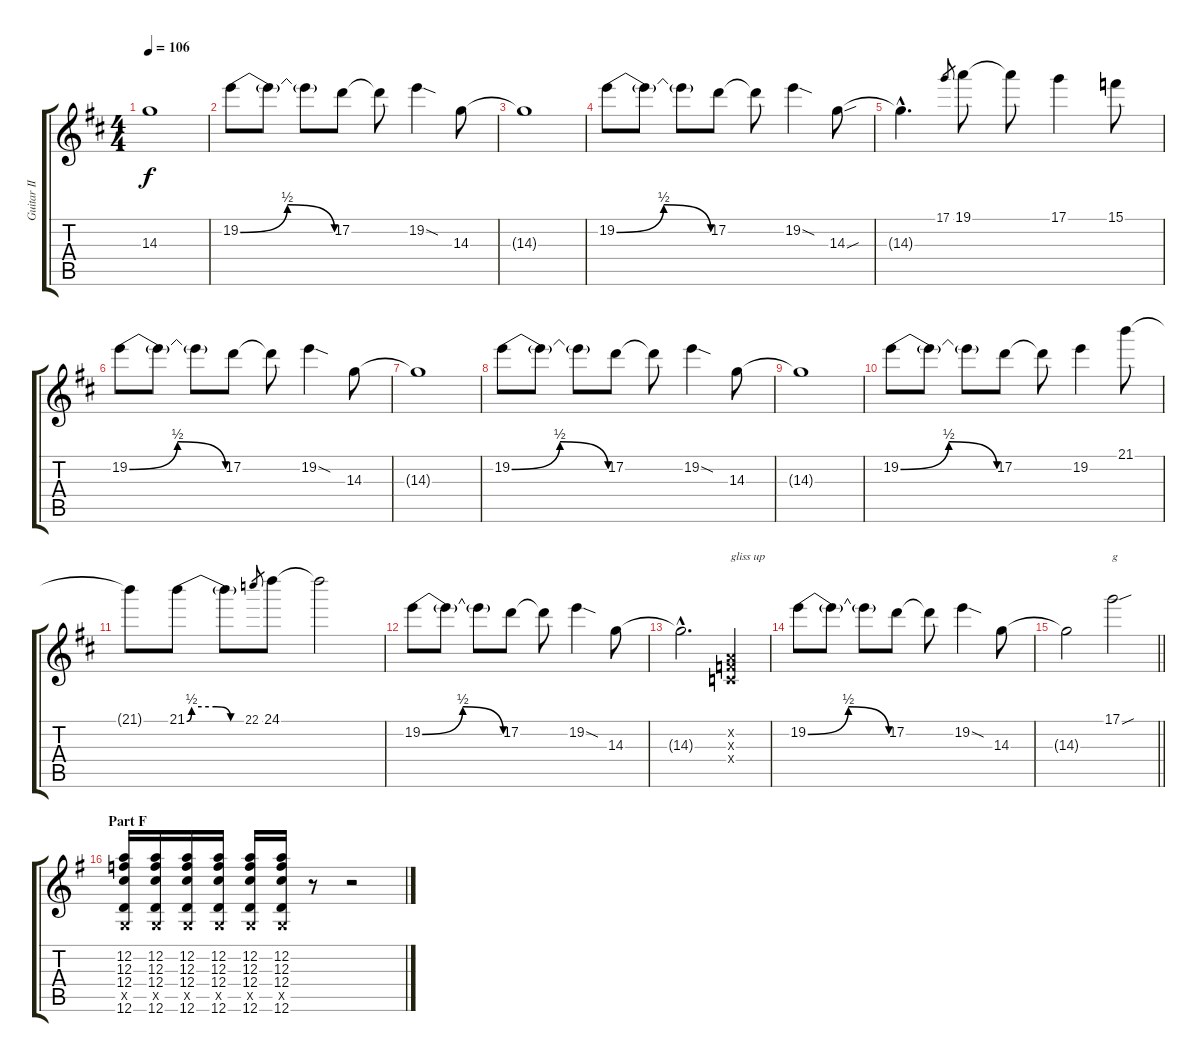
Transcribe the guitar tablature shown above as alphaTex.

\track ("Guitar II (Sugizo)" "Guitar II ") {instrument distortionguitar}
\staff {score tabs}
\tuning (D4 A3 F3 C3 G2 D2) {hide}
\ts (4 4)
\tempo 106
\clef g2
\ks d
14.3{t}.1{dy f} |
19.2{be (bendrelease 0 0 20 2 40 2 60 0)}.8 19.2{t}.8 19.2{t}.8 17.2.8 17.2{t}.8 19.2{sod}.4 14.3.8 |
14.3{t}.1 |
19.2{be (bendrelease 0 0 20 2 40 2 60 0)}.8 19.2{t}.8 19.2{t}.8 17.2.8 17.2{t}.8 19.2{sod}.4 14.3{sou}.8 |
14.3{hac t}.4{d} 17.1.8{gr} 19.1.8 19.1{t}.8 17.1.4 15.1.8 |
19.2{be (bendrelease 0 0 20 2 40 2 60 0)}.8 19.2{t}.8 19.2{t}.8 17.2.8 17.2{t}.8 19.2{sod}.4 14.3.8 |
14.3{t}.1 |
19.2{be (bendrelease 0 0 20 2 40 2 60 0)}.8 19.2{t}.8 19.2{t}.8 17.2.8 17.2{t}.8 19.2{sod}.4 14.3.8 |
14.3{t}.1 |
19.2{be (bendrelease 0 0 20 2 40 2 60 0)}.8 19.2{t}.8 19.2{t}.8 17.2.8 17.2{t}.8 19.2.4 21.1.8 |
21.1{t}.8 21.1{be (custom 0 0 5 2 30 2 45 0 60 0)}.8 21.1{t}.8 22.1.8{gr} 24.1.8 24.1{t}.2 |
19.2{be (bendrelease 0 0 20 2 40 2 60 0)}.8 19.2{t}.8 19.2{t}.8 17.2.8 17.2{t}.8 19.2{sod}.4 14.3.8 |
14.3{hac t}.2{d} (0.2{x} 0.3{x} 0.4{x}).4{txt "gliss up"} |
19.2{be (bendrelease 0 0 20 2 40 2 60 0)}.8 19.2{t}.8 19.2{t}.8 17.2.8 17.2{t}.8 19.2{sod}.4 14.3.8 |
\barLineRight lightlight
14.3{t}.2 17.1{sou}.2{txt "g"} |
\section ("" "Part F")
\ks g
(12.2 12.3 12.4 0.5{x} 12.6).16 (12.2 12.3 12.4 0.5{x} 12.6).16 (12.2 12.3 12.4 0.5{x} 12.6).16 (12.2 12.3 12.4 0.5{x} 12.6).16 (12.2 12.3 12.4 0.5{x} 12.6).16 (12.2 12.3 12.4 0.5{x} 12.6).16 r.8 r.2
